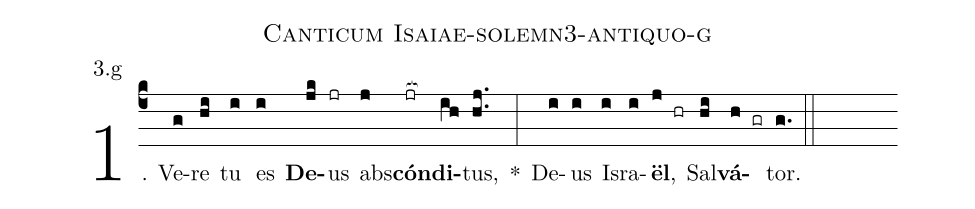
name: Canticum Isaiae-solemn3-antiquo-g;
annotation: 3.g;
%%
(c4)1. Ve(g)re(hi) tu(i) es(i) <b>De</b>(jk)us(jr) abs(j)<b>cón</b>(jr[ocb:1{])<b>di</b>(ih[ocb:0}])tus,(hj..) *(:) De(i)us(i) Is(i)ra(i)<b>ël</b>,(j hr) Sal(hi)<b>vá</b>(h gr)tor.(g.) (::)
